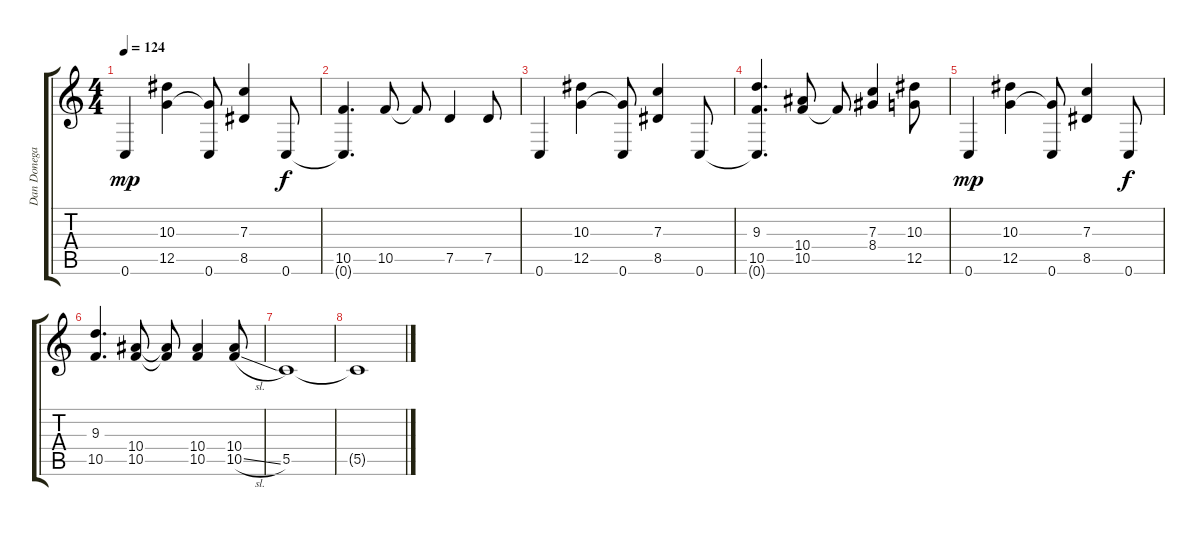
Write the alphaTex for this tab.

\track ("Dan Donegan" "Dan Donega") {instrument distortionguitar}
\staff {score tabs}
\tuning (D4 A3 F3 C3 G2 C2) {hide}
\ts (4 4)
\tempo 124
\clef g2
\ks c
0.6.4{dy mp} (10.3 12.5).4 (12.5{t} 0.6).8 (7.3 8.5).4 0.6.8{dy f} |
(10.5 0.6{t}).4{d} 10.5.8 10.5{t}.8 7.5.4 7.5.8 |
0.6.4 (10.3 12.5).4 (12.5{t} 0.6).8 (7.3 8.5).4 0.6.8 |
(9.3 10.5 0.6{t}).4{d} (10.4 10.5).8 10.5{t}.8 (7.3 8.4).4 (10.3 12.5).8 |
0.6.4{dy mp} (10.3 12.5).4 (12.5{t} 0.6).8 (7.3 8.5).4 0.6.8{dy f} |
(9.3 10.5).4{d} (10.4 10.5).8 (10.4{t} 10.5{t}).8 (10.4 10.5).4 (10.4 10.5{sl}).8 |
5.5.1 |
5.5{t}.1
